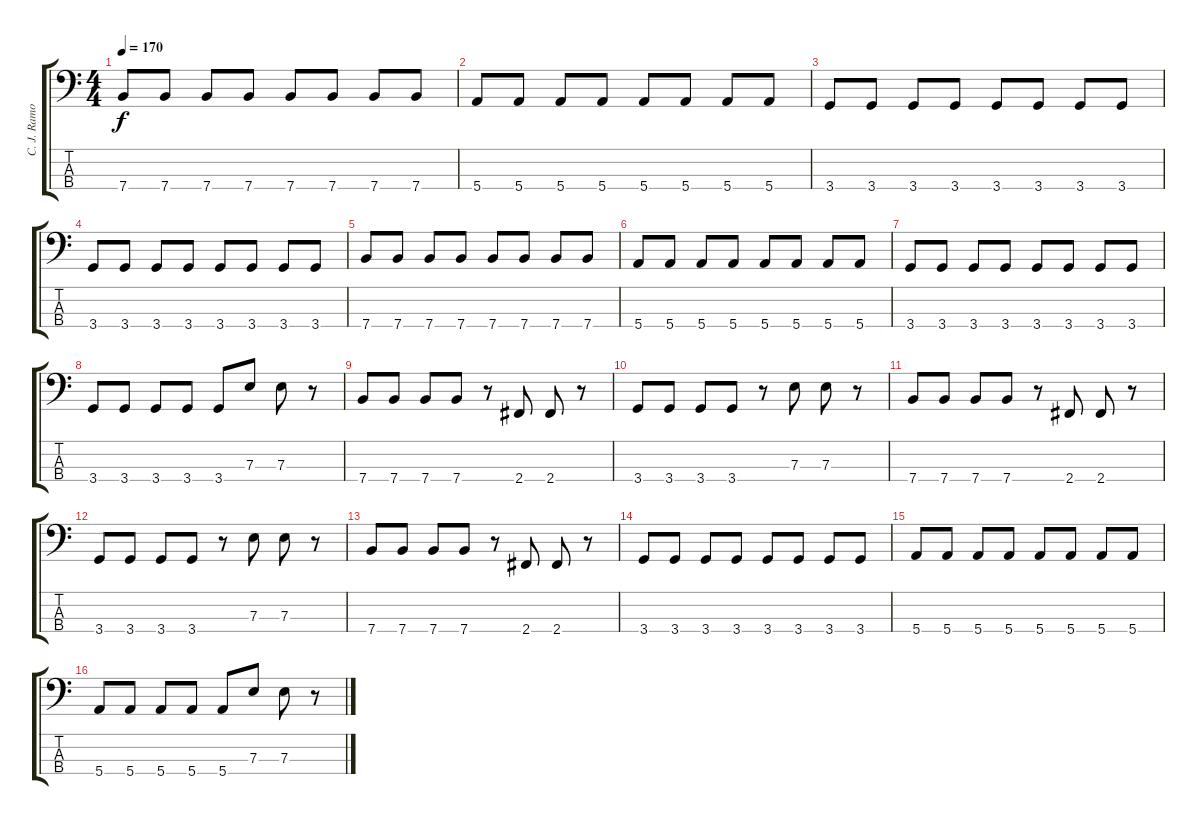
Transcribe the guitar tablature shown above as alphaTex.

\track ("C. J. Ramone" "C. J. Ramo") {instrument electricbasspick}
\staff {score tabs}
\tuning (G2 D2 A1 E1) {hide}
\ts (4 4)
\tempo 170
\clef f4
\ks c
7.4.8{dy f} 7.4.8 7.4.8 7.4.8 7.4.8 7.4.8 7.4.8 7.4.8 |
5.4.8 5.4.8 5.4.8 5.4.8 5.4.8 5.4.8 5.4.8 5.4.8 |
3.4.8 3.4.8 3.4.8 3.4.8 3.4.8 3.4.8 3.4.8 3.4.8 |
3.4.8 3.4.8 3.4.8 3.4.8 3.4.8 3.4.8 3.4.8 3.4.8 |
7.4.8 7.4.8 7.4.8 7.4.8 7.4.8 7.4.8 7.4.8 7.4.8 |
5.4.8 5.4.8 5.4.8 5.4.8 5.4.8 5.4.8 5.4.8 5.4.8 |
3.4.8 3.4.8 3.4.8 3.4.8 3.4.8 3.4.8 3.4.8 3.4.8 |
3.4.8 3.4.8 3.4.8 3.4.8 3.4.8 7.3.8 7.3.8 r.8 |
7.4.8 7.4.8 7.4.8 7.4.8 r.8 2.4.8 2.4.8 r.8 |
3.4.8 3.4.8 3.4.8 3.4.8 r.8 7.3.8 7.3.8 r.8 |
7.4.8 7.4.8 7.4.8 7.4.8 r.8 2.4.8 2.4.8 r.8 |
3.4.8 3.4.8 3.4.8 3.4.8 r.8 7.3.8 7.3.8 r.8 |
7.4.8 7.4.8 7.4.8 7.4.8 r.8 2.4.8 2.4.8 r.8 |
3.4.8 3.4.8 3.4.8 3.4.8 3.4.8 3.4.8 3.4.8 3.4.8 |
5.4.8 5.4.8 5.4.8 5.4.8 5.4.8 5.4.8 5.4.8 5.4.8 |
5.4.8 5.4.8 5.4.8 5.4.8 5.4.8 7.3.8 7.3.8 r.8
